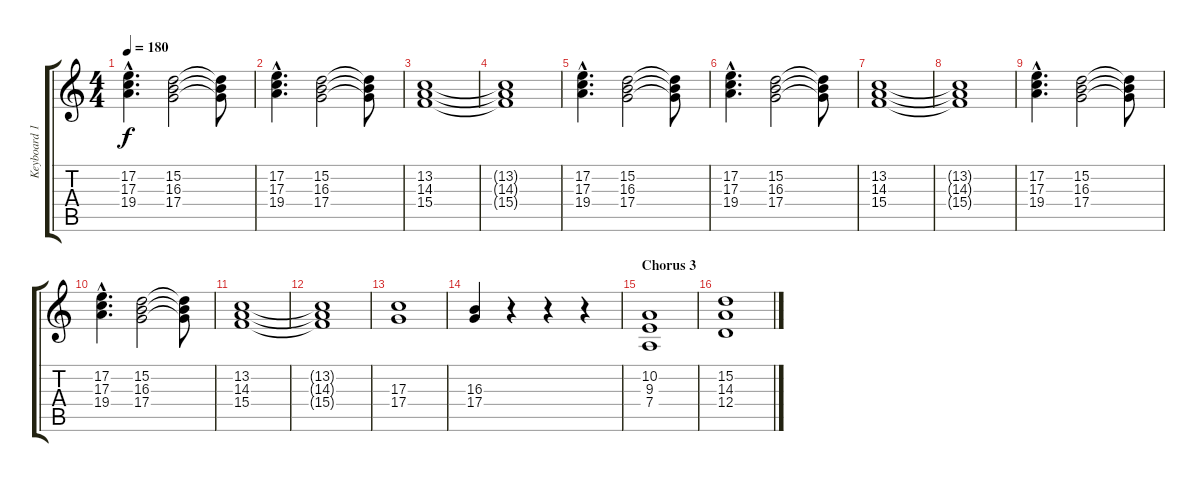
\track ("Keyboard 1" "Keyboard 1") {instrument stringensemble1}
\staff {score tabs}
\tuning (E4 B3 G3 D3 A2 E2) {hide}
\ts (4 4)
\tempo 180
\clef g2
\ks c
(17.2{hac} 17.3{hac} 19.4{hac}).4{d dy f} (15.2 16.3 17.4).2 (15.2{t} 16.3{t} 17.4{t}).8 |
(17.2{hac} 17.3{hac} 19.4{hac}).4{d} (15.2 16.3 17.4).2 (15.2{t} 16.3{t} 17.4{t}).8 |
(13.2 14.3 15.4).1 |
(13.2{t} 14.3{t} 15.4{t}).1 |
(17.2{hac} 17.3{hac} 19.4{hac}).4{d} (15.2 16.3 17.4).2 (15.2{t} 16.3{t} 17.4{t}).8 |
(17.2{hac} 17.3{hac} 19.4{hac}).4{d} (15.2 16.3 17.4).2 (15.2{t} 16.3{t} 17.4{t}).8 |
(13.2 14.3 15.4).1 |
(13.2{t} 14.3{t} 15.4{t}).1 |
(17.2{hac} 17.3{hac} 19.4{hac}).4{d} (15.2 16.3 17.4).2 (15.2{t} 16.3{t} 17.4{t}).8 |
(17.2{hac} 17.3{hac} 19.4{hac}).4{d} (15.2 16.3 17.4).2 (15.2{t} 16.3{t} 17.4{t}).8 |
(13.2 14.3 15.4).1 |
(13.2{t} 14.3{t} 15.4{t}).1 |
(17.3 17.4).1 |
(16.3 17.4).4 r.4 r.4 r.4 |
\section ("" "Chorus 3")
(10.2 9.3 7.4).1 |
(15.2 14.3 12.4).1
